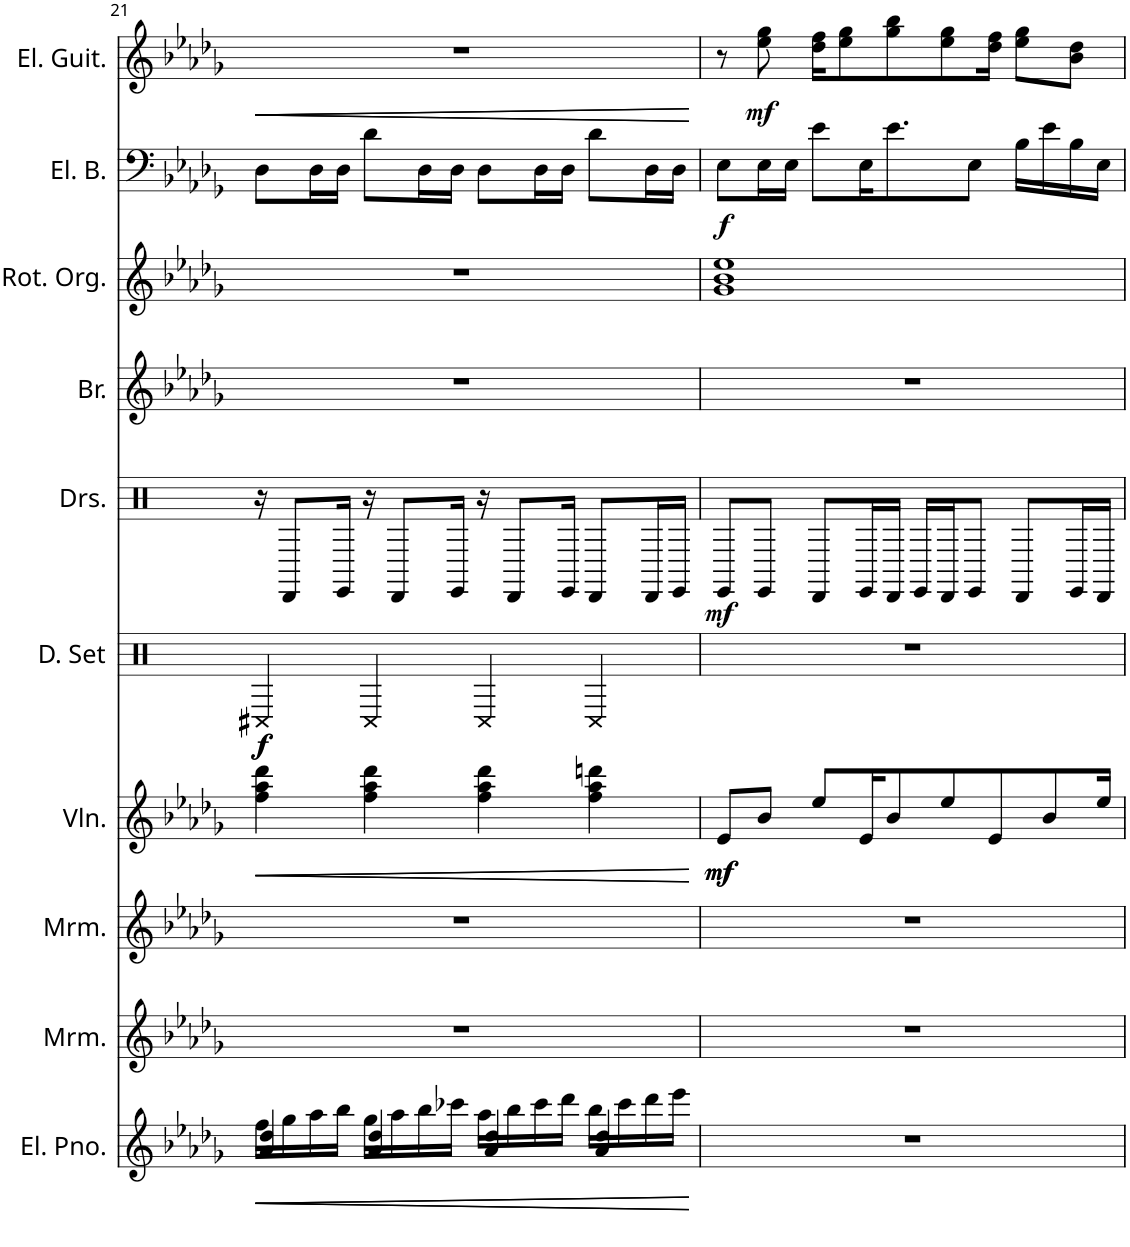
**kern	**dynam	**kern	**kern	**kern	**dynam	**kern	**dynam	**kern	**dynam	**kern	**kern	**kern	**dynam	**kern	**dynam
*part10	*part10	*part9	*part8	*part7	*part7	*part6	*part6	*part5	*part5	*part4	*part3	*part2	*part2	*part1	*part1
*staff10	*staff10	*staff9	*staff8	*staff7	*staff7	*staff6	*staff6	*staff5	*staff5	*staff4	*staff3	*staff2	*staff2	*staff1	*staff1
*I"エレクトリックピアノ	*	*I"マリンバ	*I"マリンバ	*I"ヴァイオリン	*	*I"ドラムセット	*	*I"ドラムセット	*	*I"金管楽器	*I"ロータリーオルガン	*I"エレキベース	*	*I"エレキギター	*
!!LO:PB:g=z
*clefG2	*	*clefG2	*clefG2	*clefG2	*	*clefX	*	*clefX	*	*clefG2	*clefG2	*clefF4	*	*clefG2	*
*k[b-e-a-d-g-]	*	*k[b-e-a-d-g-]	*k[b-e-a-d-g-]	*k[b-e-a-d-g-]	*	*k[]	*	*k[]	*	*k[b-e-a-d-g-]	*k[b-e-a-d-g-]	*k[b-e-a-d-g-]	*	*k[b-e-a-d-g-]	*
*M4/4	*	*M4/4	*M4/4	*M4/4	*	*M4/4	*	*M4/4	*	*M4/4	*M4/4	*M4/4	*	*M4/4	*
=21	=21	=21	=21	=21	=21	=21	=21	=21	=21	=21	=21	=21	=21	=21	=21
!	!LO:HP:b	!	!	!	!LO:HP:b	!	!	!	!	!	!	!	!	!	!LO:HP:b
*^	*	*	*	*	*	*	*	*	*	*	*	*	*	*	*
!	!	!	!	!	!	!	!	!LO:DY:b	!	!	!	!	!	!	!	!LO:HP:n=1:b
!	!	!	!	!	!	!	!	!LO:DY:n=1:b	!	!	!	!	!	!	!	!
4a-/ 4dd-/	16ff\LL	<	1r	1r	4ff\ 4aa-\ 4ddd-\	<	4C#X/	f f	16r	.	1r	1r	8D-\L	.	1r	< <
.	16gg-\	.	.	.	.	.	.	.	8DD/L	.	.	.	.	.	.	.
.	16aa-\	.	.	.	.	.	.	.	.	.	.	.	16D-\L	.	.	.
.	16bb-\JJ	.	.	.	.	.	.	.	16EE/Jk	.	.	.	16D-\JJ	.	.	.
!	!	!LO:HP:b	!	!	!	!LO:HP:b	!	!	!	!	!	!	!	!	!	!
4a-/ 4dd-/	16gg-\LL	<	.	.	4ff\ 4aa-\ 4ddd-\	<	4C/	.	16r	.	.	.	8d-\L	.	.	.
.	16aa-\	.	.	.	.	.	.	.	8DD/L	.	.	.	.	.	.	.
.	16bb-\	.	.	.	.	.	.	.	.	.	.	.	16D-\L	.	.	.
.	16ccc-X\JJ	.	.	.	.	.	.	.	16EE/Jk	.	.	.	16D-\JJ	.	.	.
4a-/ 4dd-/	16aa-\LL	.	.	.	4ff\ 4aa-\ 4ddd-\	.	4C/	.	16r	.	.	.	8D-\L	.	.	.
.	16bb-\	.	.	.	.	.	.	.	8DD/L	.	.	.	.	.	.	.
.	16ccc-\	.	.	.	.	.	.	.	.	.	.	.	16D-\L	.	.	.
.	16ddd-\JJ	.	.	.	.	.	.	.	16EE/Jk	.	.	.	16D-\JJ	.	.	.
4a-/ 4dd-/	16bb-\LL	.	.	.	4ff\ 4aa-\ 4dddn\	.	4C/	.	8DD/L	.	.	.	8d-\L	.	.	.
.	16ccc-\	.	.	.	.	.	.	.	.	.	.	.	.	.	.	.
.	16ddd-\	.	.	.	.	.	.	.	16DD/L	.	.	.	16D-\L	.	.	.
.	16eee-\JJ	.	.	.	.	.	.	.	16EE/JJ	.	.	.	16D-\JJ	.	.	.
*v	*v	*	*	*	*	*	*	*	*	*	*	*	*	*	*	*
.	[ [	.	.	.	[ [	.	.	.	.	.	.	.	.	.	[
=22	=22	=22	=22	=22	=22	=22	=22	=22	=22	=22	=22	=22	=22	=22	=22
!	!	!	!	!	!LO:DY:b	!	!	!	!	!	!	!	!	!	!
!	!	!	!	!	!LO:DY:n=1:b	!	!	!	!LO:DY:b	!	!	!	!LO:DY:b	!	!
1r	.	1r	1r	8e-/L	mf mf	1r	.	8EE/L	mf	1r	1g- 1b- 1ee-	8E-\L	f	8r	.
!	!	!	!	!	!	!	!	!	!	!	!	!	!	!	!LO:DY:n=1:b
.	.	.	.	8b-/J	.	.	.	8EE/J	.	.	.	16E-\L	.	8ee-\ 8gg-\	[ mf
.	.	.	.	.	.	.	.	.	.	.	.	16E-\JJ	.	.	.
.	.	.	.	8ee-/L	.	.	.	8DD/L	.	.	.	8e-\L	.	16dd-\ 16ff\KL	.
.	.	.	.	.	.	.	.	.	.	.	.	.	.	8ee-\ 8gg-\	.
.	.	.	.	16e-/K	.	.	.	16EE/L	.	.	.	16E-\K	.	.	.
.	.	.	.	8b-/	.	.	.	16DD/JJ	.	.	.	8.e-\	.	8gg-\ 8bb-\	.
.	.	.	.	.	.	.	.	16EE/LL	.	.	.	.	.	.	.
.	.	.	.	8ee-/	.	.	.	16DD/J	.	.	.	.	.	8ee-\ 8gg-\	.
.	.	.	.	.	.	.	.	8EE/J	.	.	.	8E-\J	.	.	.
.	.	.	.	8e-/	.	.	.	.	.	.	.	.	.	16dd-\ 16ff\Jk	.
.	.	.	.	.	.	.	.	8DD/L	.	.	.	16B-\LL	.	8ee-\ 8gg-\L	.
.	.	.	.	8b-/	.	.	.	.	.	.	.	16e-\	.	.	.
.	.	.	.	.	.	.	.	16EE/L	.	.	.	16B-\	.	8b-\ 8dd-\J	.
.	.	.	.	16ee-/Jk	.	.	.	16DD/JJ	.	.	.	16E-\JJ	.	.	.
=	=	=	=	=	=	=	=	=	=	=	=	=	=	=	=
*-	*-	*-	*-	*-	*-	*-	*-	*-	*-	*-	*-	*-	*-	*-	*-
